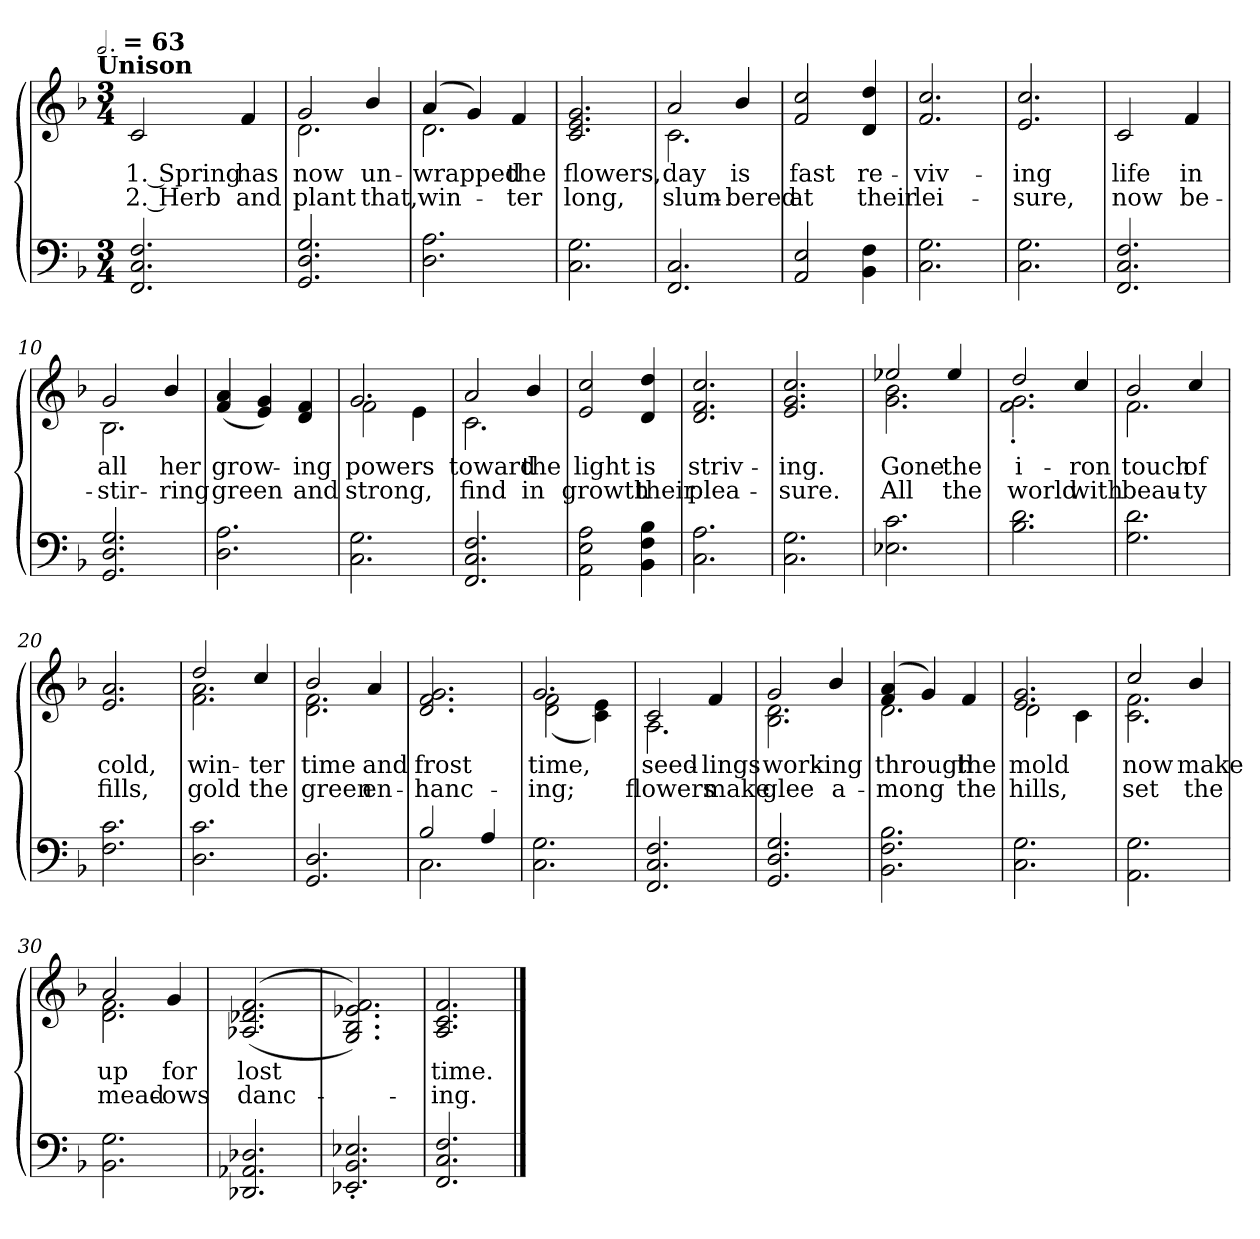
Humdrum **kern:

**kern	**kern	**text	**text
*part1	*part1	*part1	*part1
*staff2	*staff1	*staff1	*staff1
*clefF4	*clefG2	*	*
*k[b-]	*k[b-]	*	*
!!LO:TX:omd:t=[half-dot] = 63\nUnison
*M3/4	*M3/4	*	*
*MM189	*MM189	*	*
=1	=1	=1	=1
2.FF/ 2.C/ 2.F/	2c/	1. Spring	2. Herb
.	4f/	has	and
=2	=2	=2	=2
*	*^	*	*
2.GG/ 2.D/ 2.G/	2g/	2.d\	now	plant
.	4b-/	.	un-	that,
=3	=3	=3	=3	=3
2.D\ 2.A\	(>4a/	2.d\	-wrapped	win-
.	4g/)	.	.	.
.	4f/	.	the	-ter
*	*v	*v	*	*
=4	=4	=4	=4
2.C\ 2.G\	2.c/ 2.e/ 2.g/	flowers,	long,
=5	=5	=5	=5
*	*^	*	*
2.FF/ 2.C/	2a/	2.c\	day	slum-
.	4b-/	.	is	-bered
*	*v	*v	*	*
=6	=6	=6	=6
2AA/ 2E/	2f/ 2cc/	fast	at
4BB-\ 4F\	4d/ 4dd/	re-	their
!!LO:LB:g=z
=7	=7	=7	=7
2.C\ 2.G\	2.f/ 2.cc/	-viv-	lei-
=8	=8	=8	=8
2.C\ 2.G\	2.e/ 2.cc/	-ing	-sure,
=9	=9	=9	=9
2.FF/ 2.C/ 2.F/	2c/	life	now
.	4f/	in	be-
=10	=10	=10	=10
*	*^	*	*
2.GG/ 2.D/ 2.G/	2g/	2.B-\	all	-stir-
.	4b-/	.	her	-ring
*	*v	*v	*	*
=11	=11	=11	=11
2.D\ 2.A\	(>4f/ 4a/	grow-	green
.	4e/ 4g/)	.	.
.	4d/ 4f/	-ing	and
=12	=12	=12	=12
*	*^	*	*
2.C\ 2.G\	2.g/	2f\	powers	strong,
.	.	4e\	.	.
!!LO:LB:g=z	!!
=13	=13	=13	=13	=13
2.FF/ 2.C/ 2.F/	2a/	2.c\	toward	find
.	4b-/	.	the	in
*	*v	*v	*	*
=14	=14	=14	=14
2AA\ 2E\ 2A\	2e/ 2cc/	light	growth
4BB-\ 4F\ 4B-\	4d/ 4dd/	is	their
=15	=15	=15	=15
2.C\ 2.A\	2.d/ 2.f/ 2.cc/	striv-	plea-
=16	=16	=16	=16
2.C\ 2.G\	2.e/ 2.g/ 2.cc/	-ing.	-sure.
=17	=17	=17	=17
*	*^	*	*
2.E-X\ 2.c\	2ee-X/	2.g\ 2.b-\	Gone	All
.	4ee-/	.	the	the
=18	=18	=18	=18	=18
2.B-\ 2.d\	2dd/	2.f'\ 2.g'\	i-	world
.	4cc/	.	-ron	with
=19	=19	=19	=19	=19
2.G\ 2.d\	2b-/	2.f\	touch	beau-
.	4cc/	.	of	-ty
*	*v	*v	*	*
!!LO:PB:g=z
=20	=20	=20	=20
2.F\ 2.c\	2.e/ 2.a/	cold,	fills,
=21	=21	=21	=21
*	*^	*	*
2.D\ 2.c\	2dd/	2.f\ 2.a\	win-	gold
.	4cc/	.	-ter	the
=22	=22	=22	=22	=22
2.GG/ 2.D/	2b-/	2.d\ 2.f\	time	green
.	4a/	.	and	en-
*	*v	*v	*	*
=23	=23	=23	=23
*^	*	*	*
2B-/	2.C\	2.d/ 2.f/ 2.g/	frost	-hanc-
4A/	.	.	.	.
*v	*v	*	*	*
=24	=24	=24	=24
*	*^	*	*
2.C\ 2.G\	2.g/	(<2d\ 2f\	time,	-ing;
.	.	4c\ 4e\)	.	.
=25	=25	=25	=25	=25
2.FF/ 2.C/ 2.F/	2c	2.A	seed-	flowers
.	4f/	.	-lings	make
=26	=26	=26	=26	=26
2.GG/ 2.D/ 2.G/	2g/	2.B-\ 2.d\	work-	glee
.	4b-/	.	-ing	a-
!!LO:LB:g=z	!!
=27	=27	=27	=27	=27
2.BB-\ 2.F\ 2.B-\	(4f 4a	2.d	through	-mong
.	4g)	.	.	.
.	4f	.	the	the
=28	=28	=28	=28	=28
2.C\ 2.G\	2.e/ 2.g/	2d\	mold	hills,
.	.	4c\	.	.
=29	=29	=29	=29	=29
2.AA\ 2.G\	2cc/	2.c\ 2.f\	now	set
.	4b-	.	make	the
=30	=30	=30	=30	=30
2.BB-\ 2.G\	2a	2.d 2.f	up	mead-
.	4g	.	for	-ows
*	*v	*v	*	*
=31	=31	=31	=31
2.DD-X/ 2.AA-X/ 2.D-X/	(<(>2.A-X/ 2.d-X/ 2.f/	lost	danc-
=32	=32	=32	=32
2.EE-X'/ 2.BB-'/ 2.E-X'/	2.G/ 2.B-/ 2.e-X/ 2.f/))	.	.
=33	=33	=33	=33
2.FF/ 2.C/ 2.F/	2.A/ 2.c/ 2.f/	time.	-ing.
==	==	==	==
*-	*-	*-	*-
